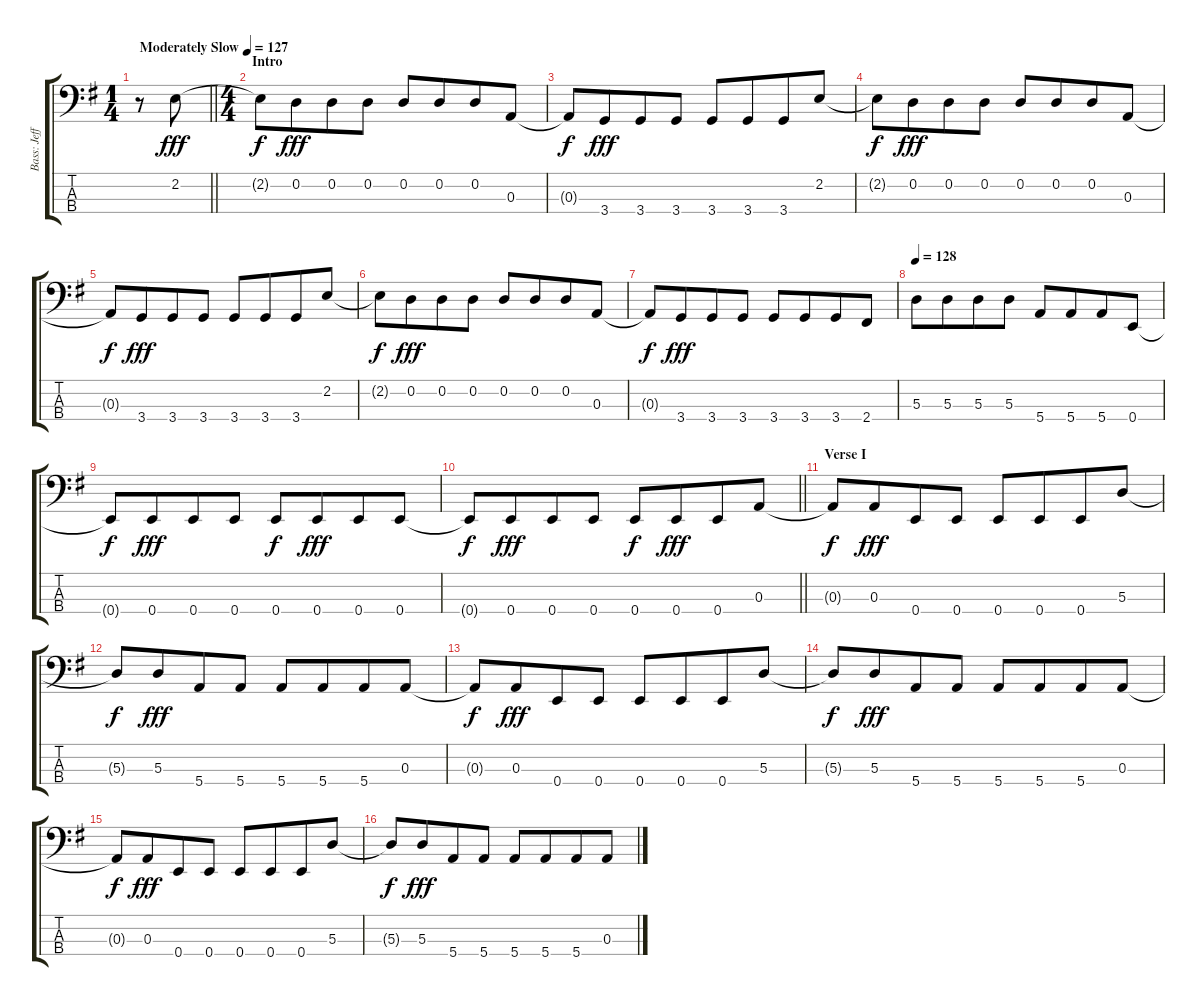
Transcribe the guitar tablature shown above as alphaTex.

\track ("Bass: Jeff" "Bass: Jeff") {instrument electricbassfinger}
\staff {score tabs}
\tuning (G2 D2 A1 E1) {hide}
\ts (1 4)
\tempo (127 "Moderately Slow")
\clef f4
\barLineRight lightlight
\ks g
r.8{dy fff instrument electricbassfinger} 2.2.8 |
\ts (4 4)
\section ("" "Intro")
2.2{t}.8{dy f} 0.2.8{dy fff beam merge} 0.2.8 0.2.8 0.2.8 0.2.8{beam merge} 0.2.8 0.3.8 |
0.3{t}.8{dy f} 3.4.8{dy fff beam merge} 3.4.8 3.4.8 3.4.8 3.4.8{beam merge} 3.4.8 2.2.8 |
2.2{t}.8{dy f} 0.2.8{dy fff beam merge} 0.2.8 0.2.8 0.2.8 0.2.8{beam merge} 0.2.8 0.3.8 |
0.3{t}.8{dy f} 3.4.8{dy fff beam merge} 3.4.8 3.4.8 3.4.8 3.4.8{beam merge} 3.4.8 2.2.8 |
2.2{t}.8{dy f} 0.2.8{dy fff beam merge} 0.2.8 0.2.8 0.2.8 0.2.8{beam merge} 0.2.8 0.3.8 |
0.3{t}.8{dy f} 3.4.8{dy fff beam merge} 3.4.8 3.4.8 3.4.8 3.4.8{beam merge} 3.4.8 2.4.8 |
\tempo 128
5.3.8 5.3.8{beam merge} 5.3.8 5.3.8 5.4.8 5.4.8{beam merge} 5.4.8 0.4.8 |
0.4{t}.8{dy f} 0.4.8{dy fff beam merge} 0.4.8 0.4.8 0.4.8{dy f} 0.4.8{dy fff beam merge} 0.4.8 0.4.8 |
\barLineRight lightlight
0.4{t}.8{dy f} 0.4.8{dy fff beam merge} 0.4.8 0.4.8 0.4.8{dy f} 0.4.8{dy fff beam merge} 0.4.8 0.3.8 |
\section ("" "Verse I")
0.3{t}.8{dy f} 0.3.8{dy fff beam merge} 0.4.8 0.4.8 0.4.8 0.4.8{beam merge} 0.4.8 5.3.8 |
5.3{t}.8{dy f} 5.3.8{dy fff beam merge} 5.4.8 5.4.8 5.4.8 5.4.8{beam merge} 5.4.8 0.3.8 |
0.3{t}.8{dy f} 0.3.8{dy fff beam merge} 0.4.8 0.4.8 0.4.8 0.4.8{beam merge} 0.4.8 5.3.8 |
5.3{t}.8{dy f} 5.3.8{dy fff beam merge} 5.4.8 5.4.8 5.4.8 5.4.8{beam merge} 5.4.8 0.3.8 |
0.3{t}.8{dy f} 0.3.8{dy fff beam merge} 0.4.8 0.4.8 0.4.8 0.4.8{beam merge} 0.4.8 5.3.8 |
5.3{t}.8{dy f} 5.3.8{dy fff beam merge} 5.4.8 5.4.8 5.4.8 5.4.8{beam merge} 5.4.8 0.3.8
